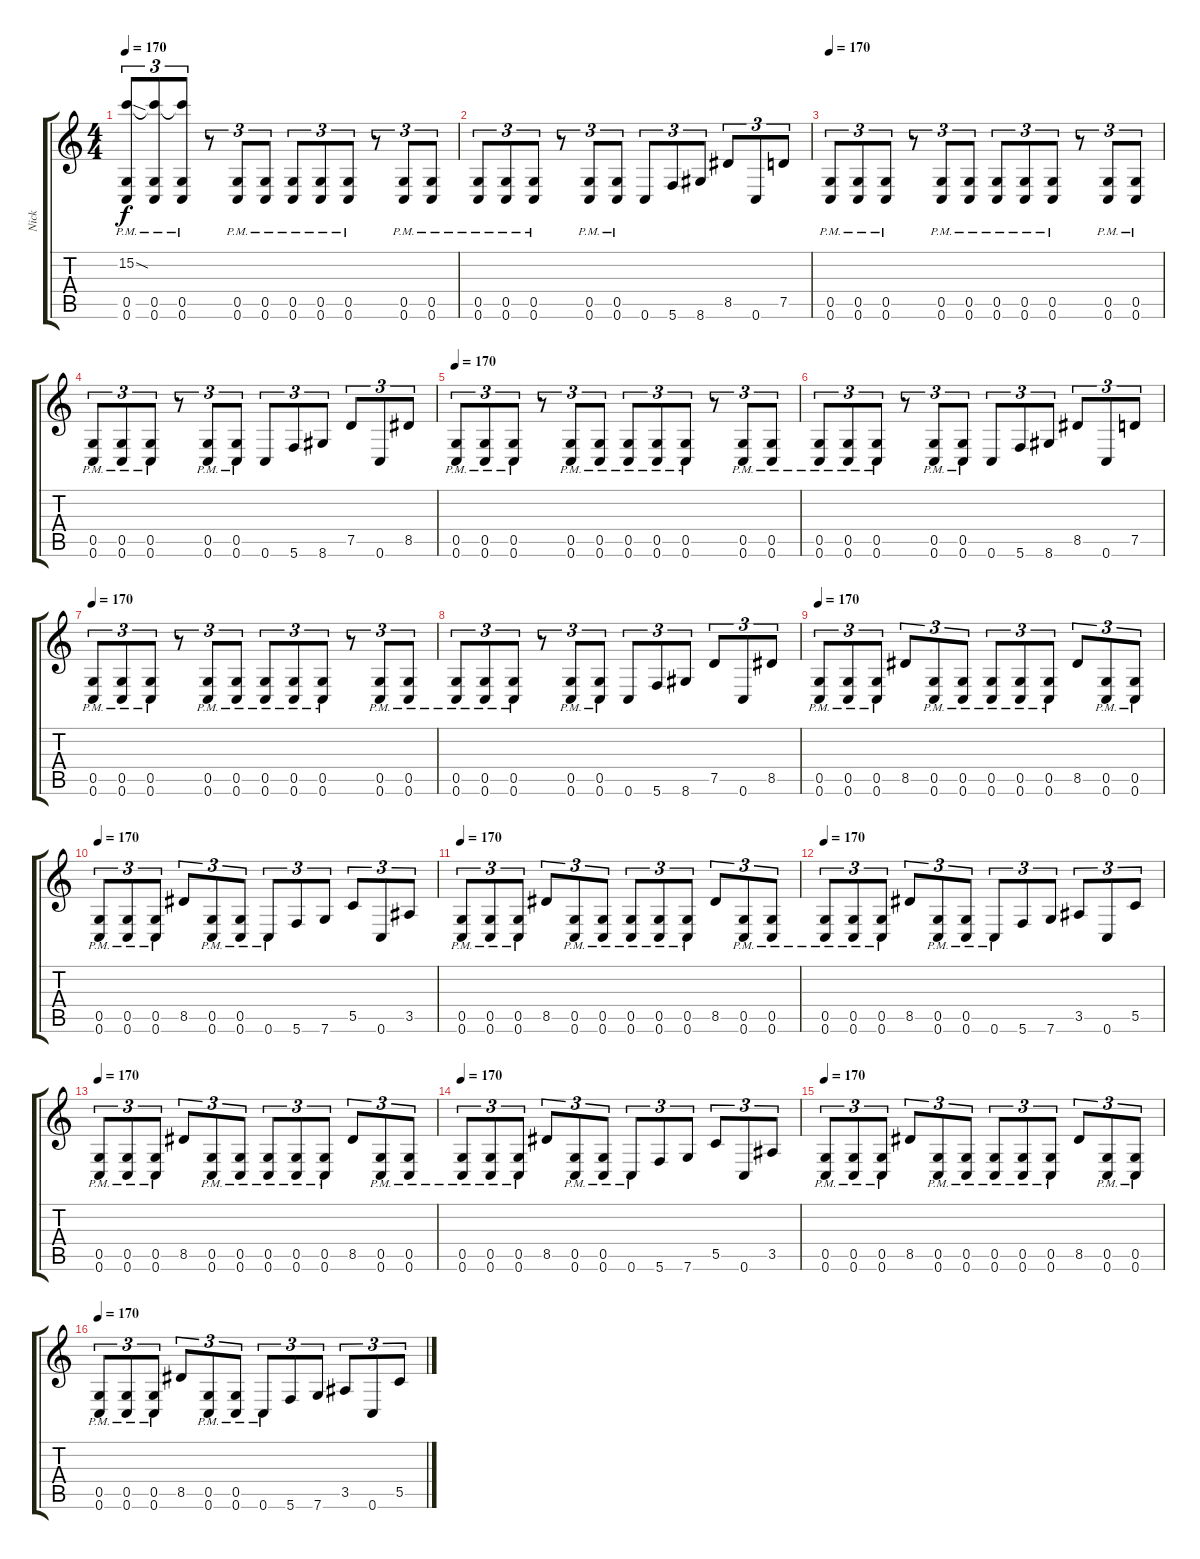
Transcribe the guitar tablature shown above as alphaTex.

\track ("Nick " "Nick ") {instrument distortionguitar}
\staff {score tabs}
\tuning (D4 A3 F3 C3 G2 C2) {hide}
\ts (4 4)
\tempo 170
\clef g2
\ks c
(15.2{sod} 0.5{pm} 0.6{pm}).8{tu (3 2) dy f balance 16} (15.2{t} 0.5{pm} 0.6{pm}).8{tu (3 2)} (15.2{t} 0.5{pm} 0.6{pm}).8{tu (3 2)} r.8{tu (3 2)} (0.5{pm} 0.6{pm}).8{tu (3 2)} (0.5{pm} 0.6{pm}).8{tu (3 2)} (0.5{pm} 0.6{pm}).8{tu (3 2)} (0.5{pm} 0.6{pm}).8{tu (3 2)} (0.5{pm} 0.6{pm}).8{tu (3 2)} r.8{tu (3 2)} (0.5{pm} 0.6{pm}).8{tu (3 2)} (0.5{pm} 0.6{pm}).8{tu (3 2)} |
(0.5{pm} 0.6{pm}).8{tu (3 2)} (0.5{pm} 0.6{pm}).8{tu (3 2)} (0.5{pm} 0.6{pm}).8{tu (3 2)} r.8{tu (3 2)} (0.5{pm} 0.6{pm}).8{tu (3 2)} (0.5{pm} 0.6{pm}).8{tu (3 2)} 0.6.8{tu (3 2)} 5.6.8{tu (3 2)} 8.6.8{tu (3 2)} 8.5.8{tu (3 2)} 0.6.8{tu (3 2)} 7.5.8{tu (3 2)} |
\tempo 170
(0.5{pm} 0.6{pm}).8{tu (3 2)} (0.5{pm} 0.6{pm}).8{tu (3 2)} (0.5{pm} 0.6{pm}).8{tu (3 2)} r.8{tu (3 2)} (0.5{pm} 0.6{pm}).8{tu (3 2)} (0.5{pm} 0.6{pm}).8{tu (3 2)} (0.5{pm} 0.6{pm}).8{tu (3 2)} (0.5{pm} 0.6{pm}).8{tu (3 2)} (0.5{pm} 0.6{pm}).8{tu (3 2)} r.8{tu (3 2)} (0.5{pm} 0.6{pm}).8{tu (3 2)} (0.5{pm} 0.6{pm}).8{tu (3 2)} |
(0.5{pm} 0.6{pm}).8{tu (3 2)} (0.5{pm} 0.6{pm}).8{tu (3 2)} (0.5{pm} 0.6{pm}).8{tu (3 2)} r.8{tu (3 2)} (0.5{pm} 0.6{pm}).8{tu (3 2)} (0.5{pm} 0.6{pm}).8{tu (3 2)} 0.6.8{tu (3 2)} 5.6.8{tu (3 2)} 8.6.8{tu (3 2)} 7.5.8{tu (3 2)} 0.6.8{tu (3 2)} 8.5.8{tu (3 2)} |
\tempo 170
(0.5{pm} 0.6{pm}).8{tu (3 2)} (0.5{pm} 0.6{pm}).8{tu (3 2)} (0.5{pm} 0.6{pm}).8{tu (3 2)} r.8{tu (3 2)} (0.5{pm} 0.6{pm}).8{tu (3 2)} (0.5{pm} 0.6{pm}).8{tu (3 2)} (0.5{pm} 0.6{pm}).8{tu (3 2)} (0.5{pm} 0.6{pm}).8{tu (3 2)} (0.5{pm} 0.6{pm}).8{tu (3 2)} r.8{tu (3 2)} (0.5{pm} 0.6{pm}).8{tu (3 2)} (0.5{pm} 0.6{pm}).8{tu (3 2)} |
(0.5{pm} 0.6{pm}).8{tu (3 2)} (0.5{pm} 0.6{pm}).8{tu (3 2)} (0.5{pm} 0.6{pm}).8{tu (3 2)} r.8{tu (3 2)} (0.5{pm} 0.6{pm}).8{tu (3 2)} (0.5{pm} 0.6{pm}).8{tu (3 2)} 0.6.8{tu (3 2)} 5.6.8{tu (3 2)} 8.6.8{tu (3 2)} 8.5.8{tu (3 2)} 0.6.8{tu (3 2)} 7.5.8{tu (3 2)} |
\tempo 170
(0.5{pm} 0.6{pm}).8{tu (3 2)} (0.5{pm} 0.6{pm}).8{tu (3 2)} (0.5{pm} 0.6{pm}).8{tu (3 2)} r.8{tu (3 2)} (0.5{pm} 0.6{pm}).8{tu (3 2)} (0.5{pm} 0.6{pm}).8{tu (3 2)} (0.5{pm} 0.6{pm}).8{tu (3 2)} (0.5{pm} 0.6{pm}).8{tu (3 2)} (0.5{pm} 0.6{pm}).8{tu (3 2)} r.8{tu (3 2)} (0.5{pm} 0.6{pm}).8{tu (3 2)} (0.5{pm} 0.6{pm}).8{tu (3 2)} |
(0.5{pm} 0.6{pm}).8{tu (3 2)} (0.5{pm} 0.6{pm}).8{tu (3 2)} (0.5{pm} 0.6{pm}).8{tu (3 2)} r.8{tu (3 2)} (0.5{pm} 0.6{pm}).8{tu (3 2)} (0.5{pm} 0.6{pm}).8{tu (3 2)} 0.6.8{tu (3 2)} 5.6.8{tu (3 2)} 8.6.8{tu (3 2)} 7.5.8{tu (3 2)} 0.6.8{tu (3 2)} 8.5.8{tu (3 2)} |
\tempo 170
(0.5{pm} 0.6{pm}).8{tu (3 2)} (0.5{pm} 0.6{pm}).8{tu (3 2)} (0.5{pm} 0.6{pm}).8{tu (3 2)} 8.5.8{tu (3 2)} (0.5{pm} 0.6{pm}).8{tu (3 2)} (0.5{pm} 0.6{pm}).8{tu (3 2)} (0.5{pm} 0.6{pm}).8{tu (3 2)} (0.5{pm} 0.6{pm}).8{tu (3 2)} (0.5{pm} 0.6{pm}).8{tu (3 2)} 8.5.8{tu (3 2)} (0.5{pm} 0.6{pm}).8{tu (3 2)} (0.5{pm} 0.6{pm}).8{tu (3 2)} |
\tempo 170
(0.5{pm} 0.6{pm}).8{tu (3 2)} (0.5{pm} 0.6{pm}).8{tu (3 2)} (0.5{pm} 0.6{pm}).8{tu (3 2)} 8.5.8{tu (3 2)} (0.5{pm} 0.6{pm}).8{tu (3 2)} (0.5{pm} 0.6{pm}).8{tu (3 2)} 0.6{pm}.8{tu (3 2)} 5.6.8{tu (3 2)} 7.6.8{tu (3 2)} 5.5.8{tu (3 2)} 0.6.8{tu (3 2)} 3.5.8{tu (3 2)} |
\tempo 170
(0.5{pm} 0.6{pm}).8{tu (3 2)} (0.5{pm} 0.6{pm}).8{tu (3 2)} (0.5{pm} 0.6{pm}).8{tu (3 2)} 8.5.8{tu (3 2)} (0.5{pm} 0.6{pm}).8{tu (3 2)} (0.5{pm} 0.6{pm}).8{tu (3 2)} (0.5{pm} 0.6{pm}).8{tu (3 2)} (0.5{pm} 0.6{pm}).8{tu (3 2)} (0.5{pm} 0.6{pm}).8{tu (3 2)} 8.5.8{tu (3 2)} (0.5{pm} 0.6{pm}).8{tu (3 2)} (0.5{pm} 0.6{pm}).8{tu (3 2)} |
\tempo 170
(0.5{pm} 0.6{pm}).8{tu (3 2)} (0.5{pm} 0.6{pm}).8{tu (3 2)} (0.5{pm} 0.6{pm}).8{tu (3 2)} 8.5.8{tu (3 2)} (0.5{pm} 0.6{pm}).8{tu (3 2)} (0.5{pm} 0.6{pm}).8{tu (3 2)} 0.6{pm}.8{tu (3 2)} 5.6.8{tu (3 2)} 7.6.8{tu (3 2)} 3.5.8{tu (3 2)} 0.6.8{tu (3 2)} 5.5.8{tu (3 2)} |
\tempo 170
(0.5{pm} 0.6{pm}).8{tu (3 2)} (0.5{pm} 0.6{pm}).8{tu (3 2)} (0.5{pm} 0.6{pm}).8{tu (3 2)} 8.5.8{tu (3 2)} (0.5{pm} 0.6{pm}).8{tu (3 2)} (0.5{pm} 0.6{pm}).8{tu (3 2)} (0.5{pm} 0.6{pm}).8{tu (3 2)} (0.5{pm} 0.6{pm}).8{tu (3 2)} (0.5{pm} 0.6{pm}).8{tu (3 2)} 8.5.8{tu (3 2)} (0.5{pm} 0.6{pm}).8{tu (3 2)} (0.5{pm} 0.6{pm}).8{tu (3 2)} |
\tempo 170
(0.5{pm} 0.6{pm}).8{tu (3 2)} (0.5{pm} 0.6{pm}).8{tu (3 2)} (0.5{pm} 0.6{pm}).8{tu (3 2)} 8.5.8{tu (3 2)} (0.5{pm} 0.6{pm}).8{tu (3 2)} (0.5{pm} 0.6{pm}).8{tu (3 2)} 0.6{pm}.8{tu (3 2)} 5.6.8{tu (3 2)} 7.6.8{tu (3 2)} 5.5.8{tu (3 2)} 0.6.8{tu (3 2)} 3.5.8{tu (3 2)} |
\tempo 170
(0.5{pm} 0.6{pm}).8{tu (3 2)} (0.5{pm} 0.6{pm}).8{tu (3 2)} (0.5{pm} 0.6{pm}).8{tu (3 2)} 8.5.8{tu (3 2)} (0.5{pm} 0.6{pm}).8{tu (3 2)} (0.5{pm} 0.6{pm}).8{tu (3 2)} (0.5{pm} 0.6{pm}).8{tu (3 2)} (0.5{pm} 0.6{pm}).8{tu (3 2)} (0.5{pm} 0.6{pm}).8{tu (3 2)} 8.5.8{tu (3 2)} (0.5{pm} 0.6{pm}).8{tu (3 2)} (0.5{pm} 0.6{pm}).8{tu (3 2)} |
\tempo 170
(0.5{pm} 0.6{pm}).8{tu (3 2)} (0.5{pm} 0.6{pm}).8{tu (3 2)} (0.5{pm} 0.6{pm}).8{tu (3 2)} 8.5.8{tu (3 2)} (0.5{pm} 0.6{pm}).8{tu (3 2)} (0.5{pm} 0.6{pm}).8{tu (3 2)} 0.6{pm}.8{tu (3 2)} 5.6.8{tu (3 2)} 7.6.8{tu (3 2)} 3.5.8{tu (3 2)} 0.6.8{tu (3 2)} 5.5.8{tu (3 2)}
